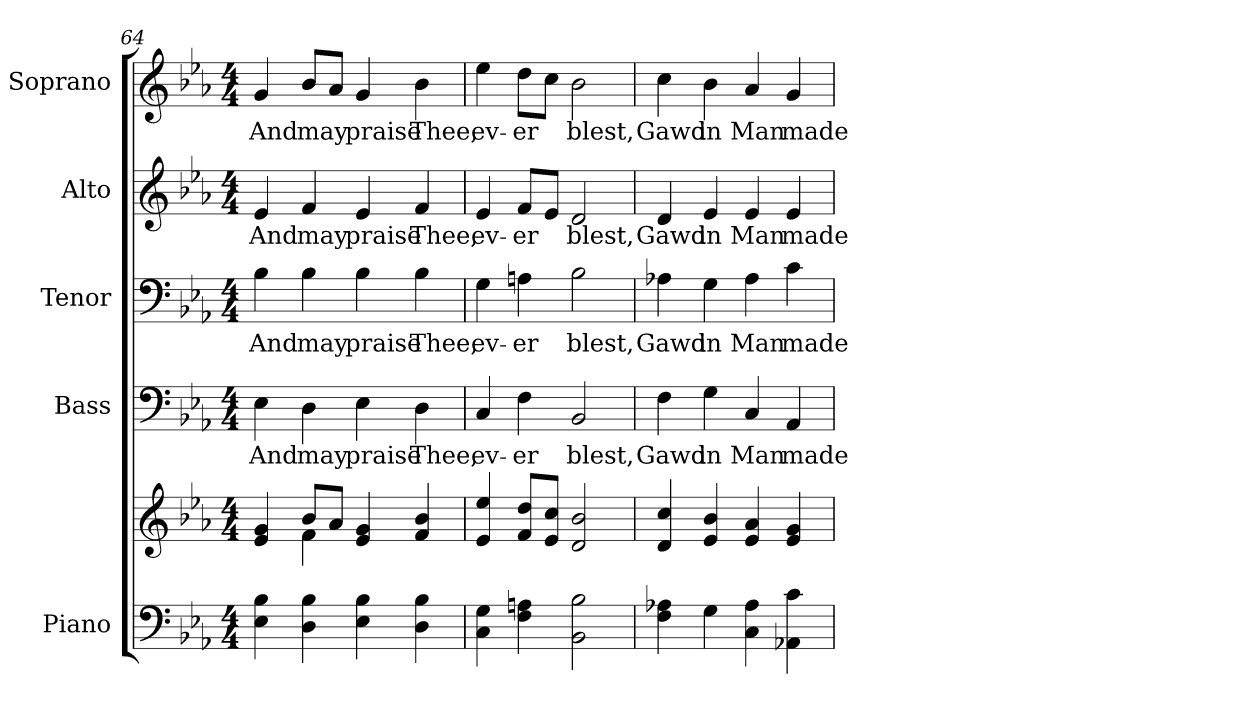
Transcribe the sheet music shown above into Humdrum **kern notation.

**kern	**kern	**kern	**text	**kern	**text	**kern	**text	**kern	**text
*part5	*part5	*part4	*part4	*part3	*part3	*part2	*part2	*part1	*part1
*staff6	*staff5	*staff4	*staff4	*staff3	*staff3	*staff2	*staff2	*staff1	*staff1
*I"Piano	*	*I"Bass	*	*I"Tenor	*	*I"Alto	*	*I"Soprano	*
*I'Pno.	*	*I'B.	*	*I'T.	*	*I'A.	*	*I'S.	*
*clefF4	*clefG2	*clefF4	*	*clefF4	*	*clefG2	*	*clefG2	*
*k[b-e-a-]	*k[b-e-a-]	*k[b-e-a-]	*	*k[b-e-a-]	*	*k[b-e-a-]	*	*k[b-e-a-]	*
*E-:	*E-:	*E-:	*	*E-:	*	*E-:	*	*E-:	*
*M4/4	*M4/4	*M4/4	*	*M4/4	*	*M4/4	*	*M4/4	*
=64	=64	=64	=64	=64	=64	=64	=64	=64	=64
*	*^	*	*	*	*	*	*	*	*
!	!	!	!	!LO:LY:b:color=#000000	!	!	!	!	!	!
!	!	!	!	!	!	!LO:LY:b:color=#000000	!	!	!	!
!	!	!	!	!	!	!	!	!LO:LY:b:color=#000000	!	!
!	!	!	!	!	!	!	!	!	!	!LO:LY:b:color=#000000
4E-i\ 4B-i	4e-i/ 4gi	4ryy	4E-i\	And	4B-i\	And	4e-i/	And	4gi/	And
!	!	!	!	!LO:LY:b:color=#000000	!	!	!	!	!	!
!	!	!	!	!	!	!LO:LY:b:color=#000000	!	!	!	!
!	!	!	!	!	!	!	!	!LO:LY:b:color=#000000	!	!
!	!	!	!	!	!	!	!	!	!	!LO:LY:b:color=#000000
4Di\ 4B-i	8b-i/L	4fi\	4Di\	may	4B-i\	may	4fi/	may	8b-i/L	may
.	8a-i/J	.	.	.	.	.	.	.	8a-i/J	.
!	!	!	!	!LO:LY:b:color=#000000	!	!	!	!	!	!
!	!	!	!	!	!	!LO:LY:b:color=#000000	!	!	!	!
!	!	!	!	!	!	!	!	!LO:LY:b:color=#000000	!	!
!	!	!	!	!	!	!	!	!	!	!LO:LY:b:color=#000000
4E-i\ 4B-i	4e-i/ 4gi	2ryy	4E-i\	praise	4B-i\	praise	4e-i/	praise	4gi/	praise
!	!	!	!	!LO:LY:b:color=#000000	!	!	!	!	!	!
!	!	!	!	!	!	!LO:LY:b:color=#000000	!	!	!	!
!	!	!	!	!	!	!	!	!LO:LY:b:color=#000000	!	!
!	!	!	!	!	!	!	!	!	!	!LO:LY:b:color=#000000
4Di\ 4B-i	4fi/ 4b-i	.	4Di\	Thee,	4B-i\	Thee,	4fi/	Thee,	4b-i\	Thee,
*	*v	*v	*	*	*	*	*	*	*	*
!!LO:PB:g=z
=65	=65	=65	=65	=65	=65	=65	=65	=65	=65
!	!	!	!LO:LY:b:color=#000000	!	!	!	!	!	!
!	!	!	!	!	!LO:LY:b:color=#000000	!	!	!	!
!	!	!	!	!	!	!	!LO:LY:b:color=#000000	!	!
!	!	!	!	!	!	!	!	!	!LO:LY:b:color=#000000
4Ci\ 4Gi	4e-i/ 4ee-i	4Ci/	ev-	4Gi\	ev-	4e-i/	ev-	4ee-i\	ev-
!	!	!	!LO:LY:b:color=#000000	!	!	!	!	!	!
!	!	!	!	!	!LO:LY:b:color=#000000	!	!	!	!
!	!	!	!	!	!	!	!LO:LY:b:color=#000000	!	!
!	!	!	!	!	!	!	!	!	!LO:LY:b:color=#000000
4Fi\ 4Ani	8fi/ 8ddiL	4Fi\	-er	4Ani\	-er	8fi/L	-er	8ddi\L	-er
.	8e-i/ 8cciJ	.	.	.	.	8e-i/J	.	8cci\J	.
!	!	!	!LO:LY:b:color=#000000	!	!	!	!	!	!
!	!	!	!	!	!LO:LY:b:color=#000000	!	!	!	!
!	!	!	!	!	!	!	!LO:LY:b:color=#000000	!	!
!	!	!	!	!	!	!	!	!	!LO:LY:b:color=#000000
2BB-i\ 2B-i	2di/ 2b-i	2BB-i/	blest,	2B-i\	blest,	2di/	blest,	2b-i\	blest,
=66	=66	=66	=66	=66	=66	=66	=66	=66	=66
!	!	!	!LO:LY:b:color=#000000	!	!	!	!	!	!
!	!	!	!	!	!LO:LY:b:color=#000000	!	!	!	!
!	!	!	!	!	!	!	!LO:LY:b:color=#000000	!	!
!	!	!	!	!	!	!	!	!	!LO:LY:b:color=#000000
4Fi\ 4A-Xi	4di/ 4cci	4Fi\	Gawd	4A-Xi\	Gawd	4di/	Gawd	4cci\	Gawd
!	!	!	!LO:LY:b:color=#000000	!	!	!	!	!	!
!	!	!	!	!	!LO:LY:b:color=#000000	!	!	!	!
!	!	!	!	!	!	!	!LO:LY:b:color=#000000	!	!
!	!	!	!	!	!	!	!	!	!LO:LY:b:color=#000000
4Gi\	4e-i/ 4b-i	4Gi\	in	4Gi\	in	4e-i/	in	4b-i\	in
!	!	!	!LO:LY:b:color=#000000	!	!	!	!	!	!
!	!	!	!	!	!LO:LY:b:color=#000000	!	!	!	!
!	!	!	!	!	!	!	!LO:LY:b:color=#000000	!	!
!	!	!	!	!	!	!	!	!	!LO:LY:b:color=#000000
4Ci\ 4A-i	4e-i/ 4a-i	4Ci/	Man	4A-i\	Man	4e-i/	Man	4a-i/	Man
!	!	!	!LO:LY:b:color=#000000	!	!	!	!	!	!
!	!	!	!	!	!LO:LY:b:color=#000000	!	!	!	!
!	!	!	!	!	!	!	!LO:LY:b:color=#000000	!	!
!	!	!	!	!	!	!	!	!	!LO:LY:b:color=#000000
4AA-Xi\ 4ci	4e-i/ 4gi	4AA-i/	made	4ci\	made	4e-i/	made	4gi/	made
=	=	=	=	=	=	=	=	=	=
*-	*-	*-	*-	*-	*-	*-	*-	*-	*-
